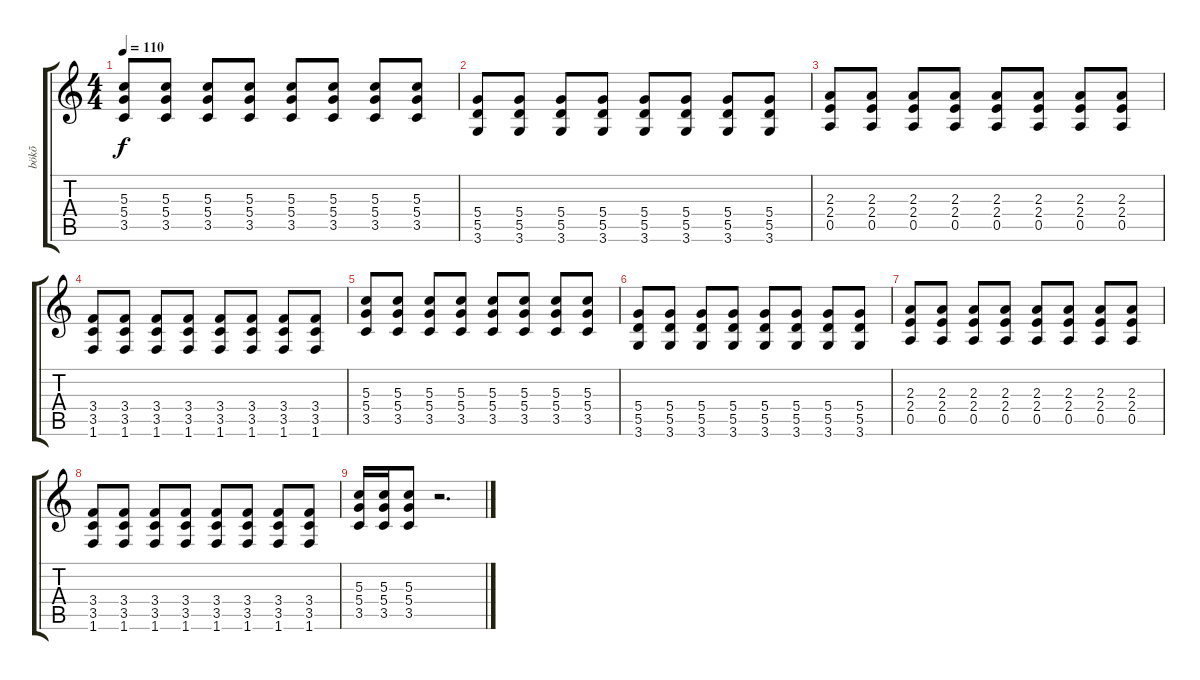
\track ("bökõ" "bökõ") {instrument distortionguitar}
\staff {score tabs}
\tuning (E4 B3 G3 D3 A2 E2) {hide}
\ts (4 4)
\tempo 110
\clef g2
\ks c
(5.3 5.4 3.5).8{dy f} (5.3 5.4 3.5).8 (5.3 5.4 3.5).8 (5.3 5.4 3.5).8 (5.3 5.4 3.5).8 (5.3 5.4 3.5).8 (5.3 5.4 3.5).8 (5.3 5.4 3.5).8 |
(5.4 5.5 3.6).8 (5.4 5.5 3.6).8 (5.4 5.5 3.6).8 (5.4 5.5 3.6).8 (5.4 5.5 3.6).8 (5.4 5.5 3.6).8 (5.4 5.5 3.6).8 (5.4 5.5 3.6).8 |
(2.3 2.4 0.5).8 (2.3 2.4 0.5).8 (2.3 2.4 0.5).8 (2.3 2.4 0.5).8 (2.3 2.4 0.5).8 (2.3 2.4 0.5).8 (2.3 2.4 0.5).8 (2.3 2.4 0.5).8 |
(3.4 3.5 1.6).8 (3.4 3.5 1.6).8 (3.4 3.5 1.6).8 (3.4 3.5 1.6).8 (3.4 3.5 1.6).8 (3.4 3.5 1.6).8 (3.4 3.5 1.6).8 (3.4 3.5 1.6).8 |
(5.3 5.4 3.5).8 (5.3 5.4 3.5).8 (5.3 5.4 3.5).8 (5.3 5.4 3.5).8 (5.3 5.4 3.5).8 (5.3 5.4 3.5).8 (5.3 5.4 3.5).8 (5.3 5.4 3.5).8 |
(5.4 5.5 3.6).8 (5.4 5.5 3.6).8 (5.4 5.5 3.6).8 (5.4 5.5 3.6).8 (5.4 5.5 3.6).8 (5.4 5.5 3.6).8 (5.4 5.5 3.6).8 (5.4 5.5 3.6).8 |
(2.3 2.4 0.5).8 (2.3 2.4 0.5).8 (2.3 2.4 0.5).8 (2.3 2.4 0.5).8 (2.3 2.4 0.5).8 (2.3 2.4 0.5).8 (2.3 2.4 0.5).8 (2.3 2.4 0.5).8 |
(3.4 3.5 1.6).8 (3.4 3.5 1.6).8 (3.4 3.5 1.6).8 (3.4 3.5 1.6).8 (3.4 3.5 1.6).8 (3.4 3.5 1.6).8 (3.4 3.5 1.6).8 (3.4 3.5 1.6).8 |
(5.3 5.4 3.5).16 (5.3 5.4 3.5).16 (5.3 5.4 3.5).8 r.2{d}
